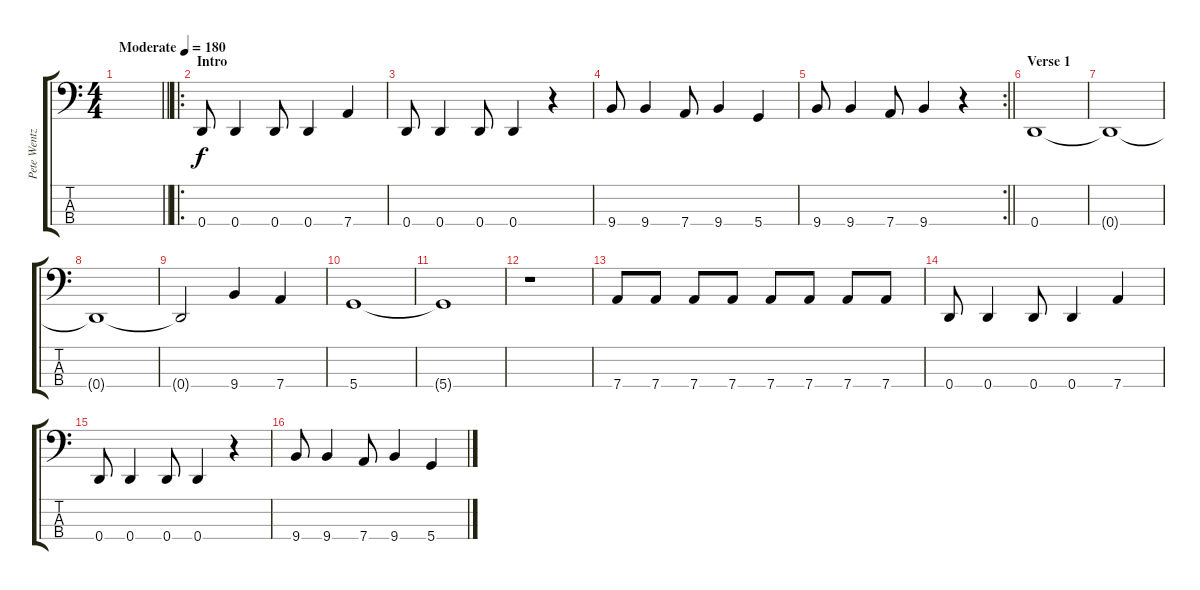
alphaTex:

\track ("Pete Wentz (Bass)" "Pete Wentz") {instrument electricbassfinger}
\staff {score tabs}
\tuning (G2 D2 A1 D1) {hide}
\ts (4 4)
\tempo (180 "Moderate")
\clef f4
\barLineRight lightlight
\ks c
|
\ro
\section ("" "Intro")
0.4.8 0.4.4 0.4.8 0.4.4 7.4.4 |
0.4.8 0.4.4 0.4.8 0.4.4 r.4 |
9.4.8 9.4.4 7.4.8 9.4.4 5.4.4 |
\rc 2
\barLineRight lightlight
9.4.8 9.4.4 7.4.8 9.4.4 r.4 |
\section ("" "Verse 1")
0.4.1 |
0.4{t}.1 |
0.4{t}.1 |
0.4{t}.2 9.4.4 7.4.4 |
5.4.1 |
5.4{t}.1 |
r.1 |
7.4.8 7.4.8 7.4.8 7.4.8 7.4.8 7.4.8 7.4.8 7.4.8 |
0.4.8 0.4.4 0.4.8 0.4.4 7.4.4 |
0.4.8 0.4.4 0.4.8 0.4.4 r.4 |
9.4.8 9.4.4 7.4.8 9.4.4 5.4.4
